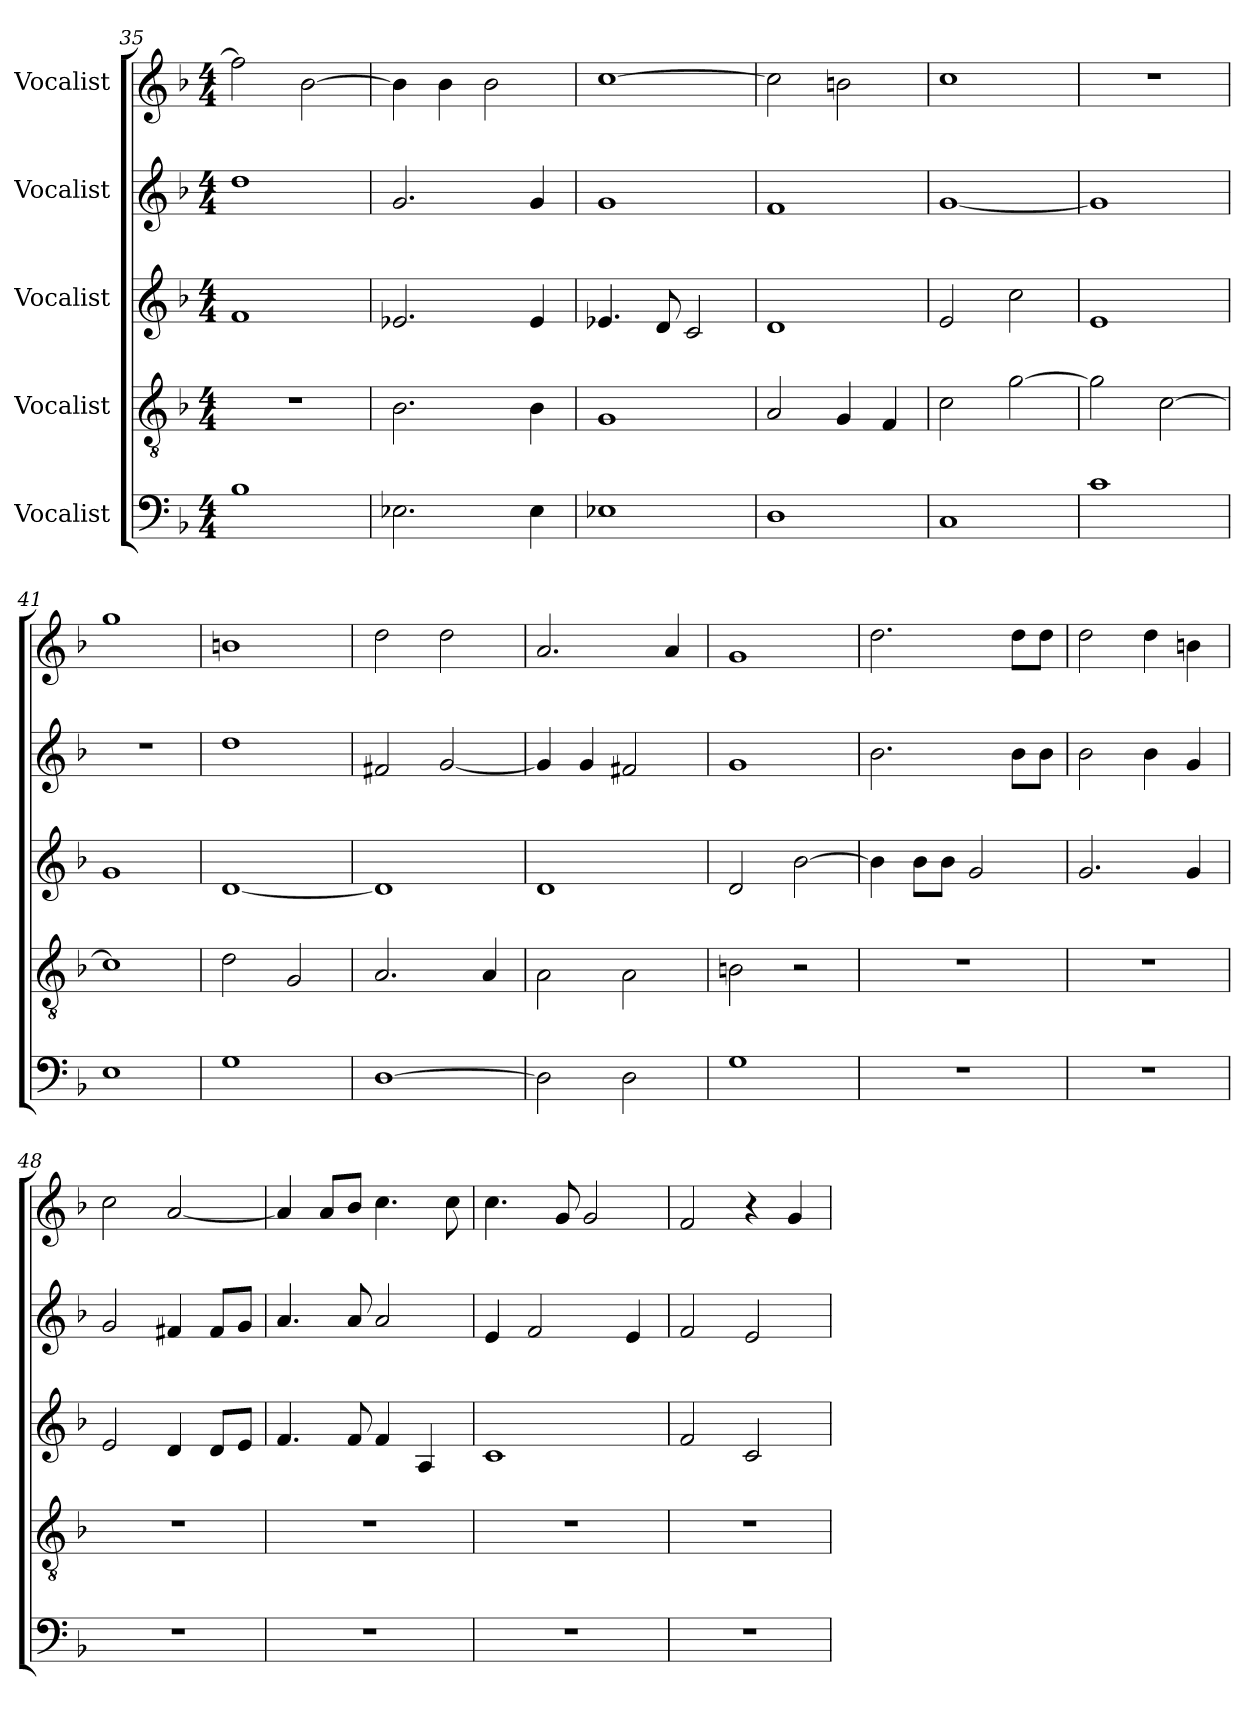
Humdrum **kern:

**kern	**kern	**kern	**kern	**kern
*part5	*part4	*part3	*part2	*part1
*staff5	*staff4	*staff3	*staff2	*staff1
*I"Vocalist	*I"Vocalist	*I"Vocalist	*I"Vocalist	*I"Vocalist
*clefF4	*clefGv2	*clefG2	*clefG2	*clefG2
*k[b-]	*k[b-]	*k[b-]	*k[b-]	*k[b-]
*M4/4	*M4/4	*M4/4	*M4/4	*M4/4
=35	=35	=35	=35	=35
1B-	1r	1f	1dd	2ff\]
.	.	.	.	[2b-\
=36	=36	=36	=36	=36
2.E-X\	2.B-\	2.e-X/	2.g/	4b-\]
.	.	.	.	4b-\
.	.	.	.	2b-\
4E-\	4B-\	4e-/	4g/	.
=37	=37	=37	=37	=37
1E-X	1G	4.e-X/	1g	[1cc
.	.	8d/	.	.
.	.	2c/	.	.
=38	=38	=38	=38	=38
1D	2A/	1d	1f	2cc\]
.	4G/	.	.	2bn\
.	4F/	.	.	.
=39	=39	=39	=39	=39
1C	2c\	2e/	[1g	1cc
.	[2g\	2cc\	.	.
=40	=40	=40	=40	=40
1c	2g\]	1e	1g]	1r
.	[2c\	.	.	.
=41	=41	=41	=41	=41
1E	1c]	1g	1r	1gg
=42	=42	=42	=42	=42
1G	2d\	[1d	1dd	1bn
.	2G/	.	.	.
=43	=43	=43	=43	=43
[1D	2.A/	1d]	2f#X/	2dd\
.	.	.	[2g/	2dd\
.	4A/	.	.	.
=44	=44	=44	=44	=44
2D\]	2A\	1d	4g/]	2.a/
.	.	.	4g/	.
2D\	2A\	.	2f#X/	.
.	.	.	.	4a/
=45	=45	=45	=45	=45
1G	2Bn\	2d/	1g	1g
.	2r	[2b-\	.	.
=46	=46	=46	=46	=46
1r	1r	4b-\]	2.b-\	2.dd\
.	.	8b-\L	.	.
.	.	8b-\J	.	.
.	.	2g/	.	.
.	.	.	8b-\L	8dd\L
.	.	.	8b-\J	8dd\J
=47	=47	=47	=47	=47
1r	1r	2.g/	2b-\	2dd\
.	.	.	4b-\	4dd\
.	.	4g/	4g/	4bn\
=48	=48	=48	=48	=48
1r	1r	2e/	2g/	2cc\
.	.	4d/	4f#X/	[2a/
.	.	8d/L	8f#/L	.
.	.	8e/J	8g/J	.
=49	=49	=49	=49	=49
1r	1r	4.f/	4.a/	4a/]
.	.	.	.	8a/L
.	.	8f/	8a/	8b-/J
.	.	4f/	2a/	4.cc\
.	.	4A/	.	.
.	.	.	.	8cc\
=50	=50	=50	=50	=50
1r	1r	1c	4e/	4.cc\
.	.	.	2f/	.
.	.	.	.	8g/
.	.	.	.	2g/
.	.	.	4e/	.
=51	=51	=51	=51	=51
1r	1r	2f/	2f/	2f/
.	.	2c/	2e/	4r
.	.	.	.	4g/
=	=	=	=	=
*-	*-	*-	*-	*-
